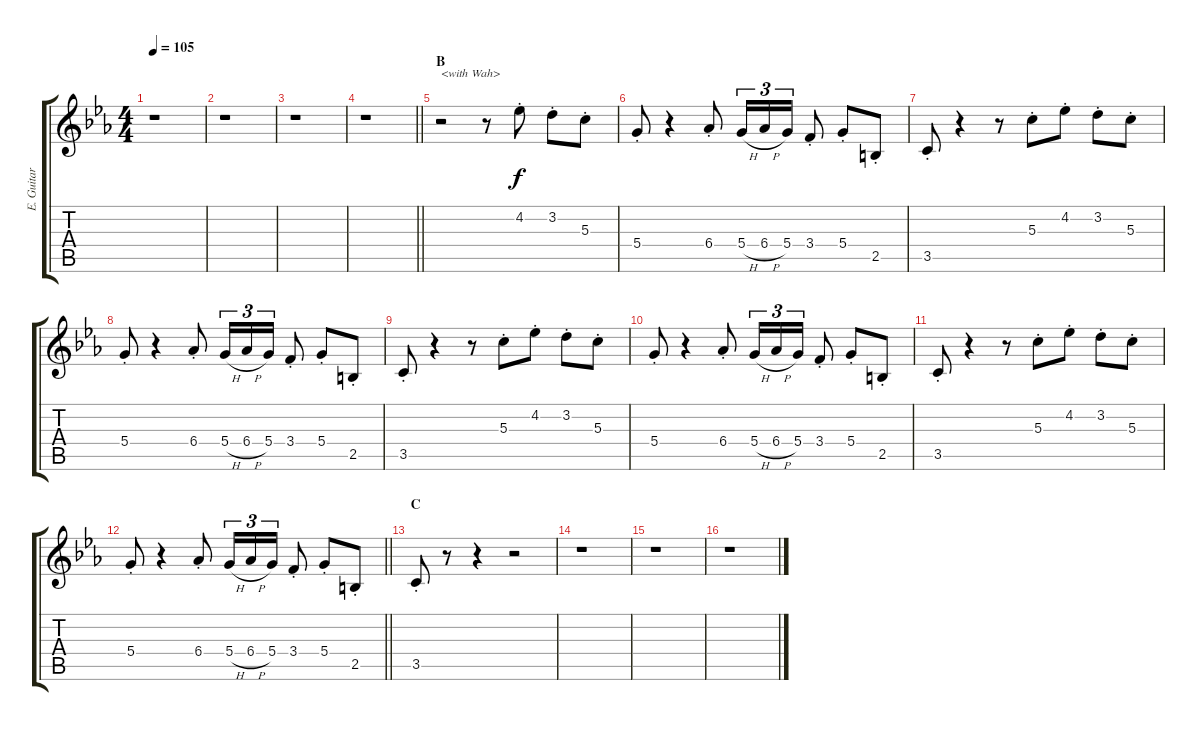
\track ("E. Guitar" "E. Guitar") {instrument electricguitarmuted}
\staff {score tabs}
\tuning (E4 B3 G3 D3 A2 E2) {hide}
\ts (4 4)
\tempo 105
\clef g2
\ks eb
r.1{dy f} |
r.1 |
r.1 |
\barLineRight lightlight
r.1 |
\section ("" "B")
r.2{txt "<with Wah>"} r.8 4.2{st}.8 3.2{st}.8 5.3{st}.8 |
5.4{st}.8 r.4 6.4{st}.8 5.4{h}.16{tu (3 2)} 6.4{h}.16{tu (3 2)} 5.4.16{tu (3 2)} 3.4{st}.8 5.4{st}.8 2.5{st}.8 |
3.5{st}.8 r.4 r.8 5.3{st}.8 4.2{st}.8 3.2{st}.8 5.3{st}.8 |
5.4{st}.8 r.4 6.4{st}.8 5.4{h}.16{tu (3 2)} 6.4{h}.16{tu (3 2)} 5.4.16{tu (3 2)} 3.4{st}.8 5.4{st}.8 2.5{st}.8 |
3.5{st}.8 r.4 r.8 5.3{st}.8 4.2{st}.8 3.2{st}.8 5.3{st}.8 |
5.4{st}.8 r.4 6.4{st}.8 5.4{h}.16{tu (3 2)} 6.4{h}.16{tu (3 2)} 5.4.16{tu (3 2)} 3.4{st}.8 5.4{st}.8 2.5{st}.8 |
3.5{st}.8 r.4 r.8 5.3{st}.8 4.2{st}.8 3.2{st}.8 5.3{st}.8 |
\barLineRight lightlight
5.4{st}.8 r.4 6.4{st}.8 5.4{h}.16{tu (3 2)} 6.4{h}.16{tu (3 2)} 5.4.16{tu (3 2)} 3.4{st}.8 5.4{st}.8 2.5{st}.8 |
\section ("" "C")
3.5{st}.8 r.8 r.4 r.2 |
r.1 |
r.1 |
r.1
